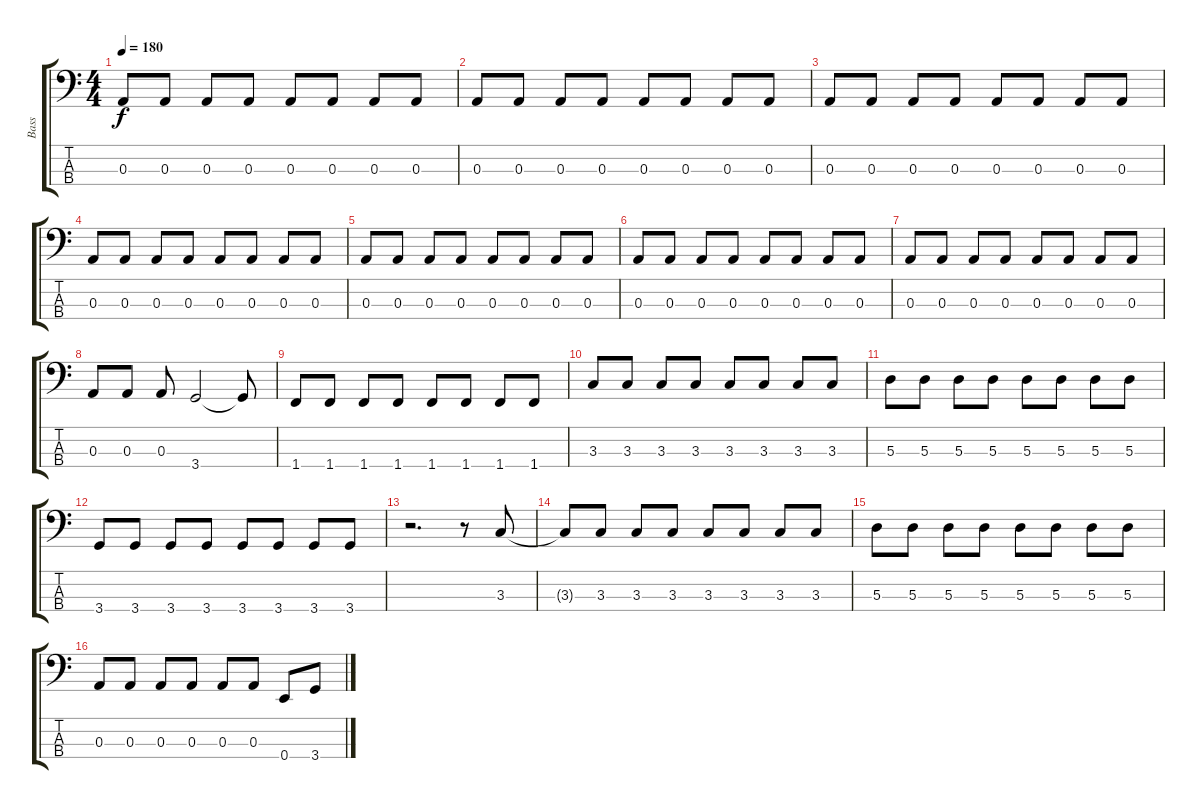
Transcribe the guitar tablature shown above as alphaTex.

\track ("Bass" "Bass") {instrument electricbassfinger}
\staff {score tabs}
\tuning (G2 D2 A1 E1) {hide}
\ts (4 4)
\tempo 180
\clef f4
\ks c
0.3.8{dy f} 0.3.8 0.3.8 0.3.8 0.3.8 0.3.8 0.3.8 0.3.8 |
0.3.8 0.3.8 0.3.8 0.3.8 0.3.8 0.3.8 0.3.8 0.3.8 |
0.3.8 0.3.8 0.3.8 0.3.8 0.3.8 0.3.8 0.3.8 0.3.8 |
0.3.8 0.3.8 0.3.8 0.3.8 0.3.8 0.3.8 0.3.8 0.3.8 |
0.3.8 0.3.8 0.3.8 0.3.8 0.3.8 0.3.8 0.3.8 0.3.8 |
0.3.8 0.3.8 0.3.8 0.3.8 0.3.8 0.3.8 0.3.8 0.3.8 |
0.3.8 0.3.8 0.3.8 0.3.8 0.3.8 0.3.8 0.3.8 0.3.8 |
0.3.8 0.3.8 0.3.8 3.4.2 3.4{t}.8 |
1.4.8 1.4.8 1.4.8 1.4.8 1.4.8 1.4.8 1.4.8 1.4.8 |
3.3.8 3.3.8 3.3.8 3.3.8 3.3.8 3.3.8 3.3.8 3.3.8 |
5.3.8 5.3.8 5.3.8 5.3.8 5.3.8 5.3.8 5.3.8 5.3.8 |
3.4.8 3.4.8 3.4.8 3.4.8 3.4.8 3.4.8 3.4.8 3.4.8 |
r.2{d} r.8 3.3.8 |
3.3{t}.8 3.3.8 3.3.8 3.3.8 3.3.8 3.3.8 3.3.8 3.3.8 |
5.3.8 5.3.8 5.3.8 5.3.8 5.3.8 5.3.8 5.3.8 5.3.8 |
0.3.8 0.3.8 0.3.8 0.3.8 0.3.8 0.3.8 0.4.8 3.4.8
